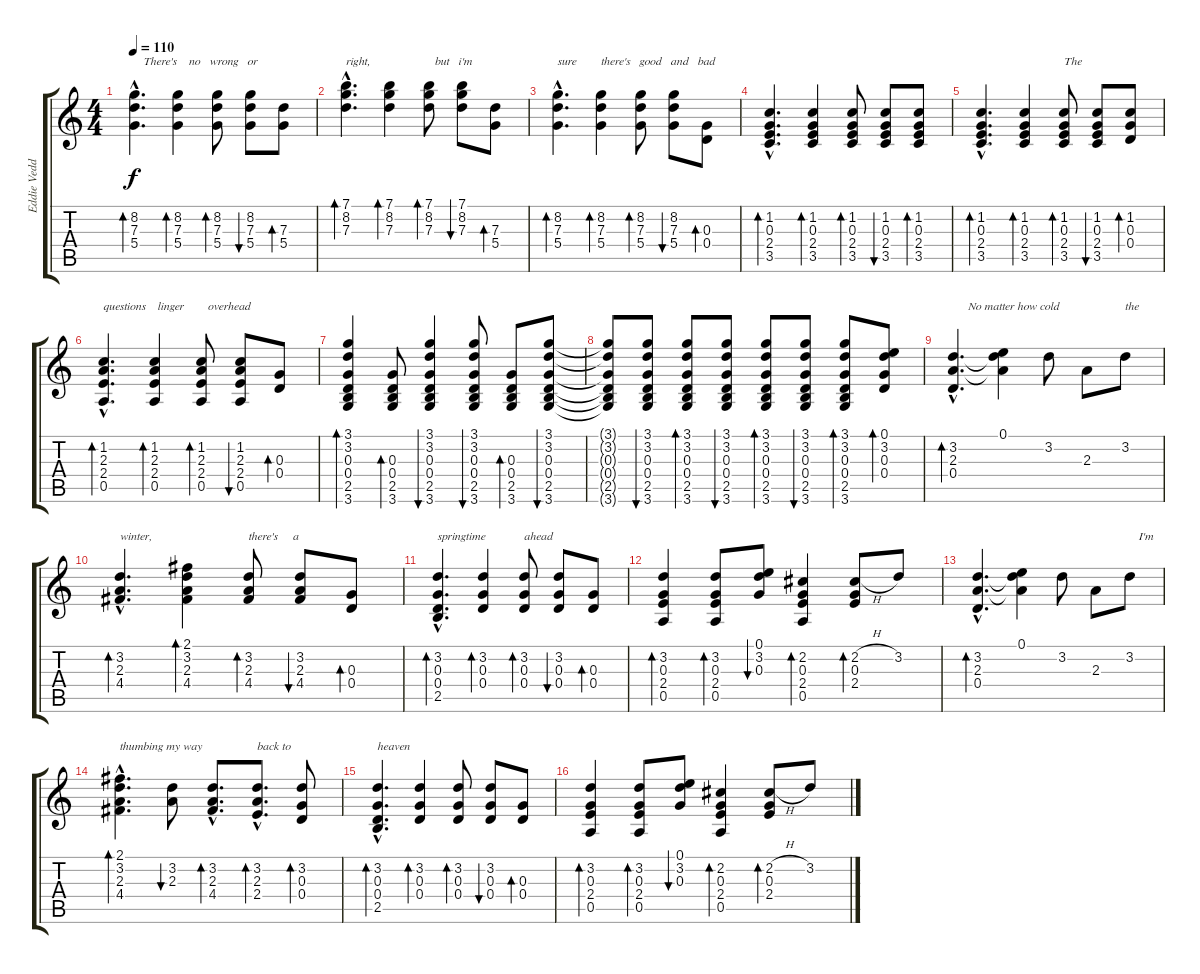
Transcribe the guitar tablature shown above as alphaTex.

\track ("Eddie Vedder" "Eddie Vedd") {instrument acousticguitarsteel}
\staff {score tabs}
\tuning (E4 B3 G3 D3 A2 E2) {hide}
\ts (4 4)
\tempo 110
\clef g2
\ks c
(8.2{hac} 7.3{hac} 5.4{hac}).4{d bd 30 txt "   There's    no   wrong   or" dy f} (8.2 7.3 5.4).4{bd 30} (8.2 7.3 5.4).8{bd 30} (8.2 7.3 5.4).8{bu 30} (7.3 5.4).8{bd 30} |
(7.1{hac} 8.2{hac} 7.3{hac}).4{d bd 30 txt "right, "} (7.1 8.2 7.3).4{bd 30} (7.1 8.2 7.3).8{bd 30 txt "  but   i'm"} (7.1 8.2 7.3).8{bu 30} (7.3 5.4).8{bd 30} |
(8.2{hac} 7.3{hac} 5.4{hac}).4{d bd 30 txt "sure"} (8.2 7.3 5.4).4{bd 30 txt "there's   good   and   bad"} (8.2 7.3 5.4).8{bd 30} (8.2 7.3 5.4).8{bu 30} (0.3 0.4).8{bd 30} |
(1.2{hac} 0.3{hac} 2.4{hac} 3.5{hac}).4{d bd 30} (1.2 0.3 2.4 3.5).4{bd 30} (1.2 0.3 2.4 3.5).8{bd 30} (1.2 0.3 2.4 3.5).8{bu 30} (1.2 0.3 2.4 3.5).8{bd 30} |
(1.2{hac} 0.3{hac} 2.4{hac} 3.5{hac}).4{d bd 30} (1.2 0.3 2.4 3.5).4{bd 30} (1.2 0.3 2.4 3.5).8{bd 30 txt "The "} (1.2 0.3 2.4 3.5).8{bu 30} (1.2 0.3 0.4).8{bd 30} |
(1.2{hac} 2.3{hac} 2.4{hac} 0.5{hac}).4{d bd 30 txt "questions    linger        overhead "} (1.2 2.3 2.4 0.5).4{bd 30} (1.2 2.3 2.4 0.5).8{bd 30} (1.2 2.3 2.4 0.5).8{bu 30} (0.3 0.4).8{bd 30} |
(3.1 3.2 0.3 0.4 2.5 3.6).4{bd 30} (0.3 0.4 2.5 3.6).8{bd 30} (3.1 3.2 0.3 0.4 2.5 3.6).4{bu 30} (3.1 3.2 0.3 0.4 2.5 3.6).8{bu 30} (0.3 0.4 2.5 3.6).8{bd 30} (3.1 3.2 0.3 0.4 2.5 3.6).8{bu 30} |
(3.1{t} 3.2{t} 0.3{t} 0.4{t} 2.5{t} 3.6{t}).8 (3.1 3.2 0.3 0.4 2.5 3.6).8{bu 30} (3.1 3.2 0.3 0.4 2.5 3.6).8{bd 30} (3.1 3.2 0.3 0.4 2.5 3.6).8{bu 30} (3.1 3.2 0.3 0.4 2.5 3.6).8{bd 30} (3.1 3.2 0.3 0.4 2.5 3.6).8{bu 30} (3.1 3.2 0.3 0.4 2.5 3.6).8{bd 30} (0.1 3.2 0.3 0.4).8{bd 30} |
(3.2{hac} 2.3{hac} 0.4{hac}).4{d bd 120 txt "     No matter how cold"} (0.1 3.2{t} 2.3{t}).4 3.2.8 2.3.8 3.2.8{txt "the"} |
(3.2{hac} 2.3{hac} 4.4{hac}).4{d bd 120 txt "winter,"} (2.1 3.2 2.3 4.4).4{bd 120} (3.2 2.3 4.4).8{bd 120 txt "there's     a "} (3.2 2.3 4.4).8{bu 120} (0.3 0.4).8{bd 120} |
(3.2{hac} 0.3{hac} 0.4{hac} 2.5{hac}).4{d bd 120 txt "springtime"} (3.2 0.3 0.4).4{bd 120} (3.2 0.3 0.4).8{bd 120 txt "ahead"} (3.2 0.3 0.4).8{bu 120} (0.3 0.4).8{bd 120} |
(3.2 0.3 2.4 0.5).4{bd 120} (3.2 0.3 2.4 0.5).8{bd 120} (0.1 3.2 0.3).8{bu 120} (2.2 0.3 2.4 0.5).4{bd 120} (2.2{h} 0.3 2.4).8{bd 120} 3.2.8 |
(3.2{hac} 2.3{hac} 0.4{hac}).4{d bd 120} (0.1 3.2{t} 2.3{t}).4 3.2.8 2.3.8 3.2.8{txt "   I'm"} |
(2.1{hac} 3.2{hac} 2.3{hac} 4.4{hac}).4{d bd 120 txt "thumbing my way "} (3.2 2.3).8{bu 120} (3.2{hac} 2.3{hac} 4.4{hac}).8{d bd 120} (3.2{hac} 2.3{hac} 2.4{hac}).8{d bd 120 txt "back to"} (3.2 0.3 0.4).8{bd 120} |
(3.2{hac} 0.3{hac} 0.4{hac} 2.5{hac}).4{d bd 120 txt "heaven"} (3.2 0.3 0.4).4{bd 120} (3.2 0.3 0.4).8{bd 120} (3.2 0.3 0.4).8{bu 120} (0.3 0.4).8{bd 120} |
(3.2 0.3 2.4 0.5).4{bd 120} (3.2 0.3 2.4 0.5).8{bd 120} (0.1 3.2 0.3).8{bu 120} (2.2 0.3 2.4 0.5).4{bd 120} (2.2{h} 0.3 2.4).8{bd 120} 3.2.8
